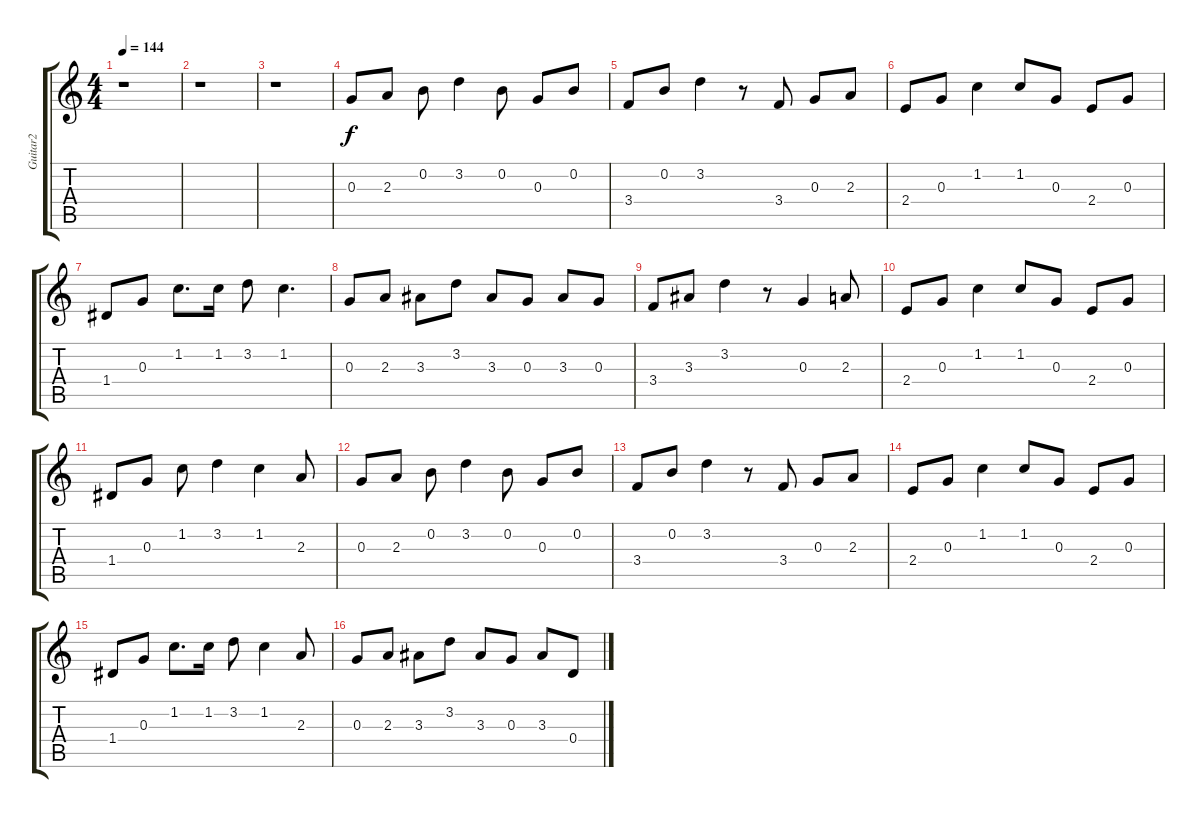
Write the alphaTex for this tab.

\track ("Guitar2             " "Guitar2   ") {instrument acousticguitarsteel}
\staff {score tabs}
\tuning (E4 B3 G3 D3 A2 E2) {hide}
\ts (4 4)
\tempo 144
\clef g2
\ks c
r.1{dy f} |
r.1 |
r.1 |
0.3.8{volume 14 balance 0} 2.3.8 0.2.8 3.2.4 0.2.8 0.3.8 0.2.8 |
3.4.8 0.2.8 3.2.4 r.8 3.4.8 0.3.8 2.3.8 |
2.4.8 0.3.8 1.2.4 1.2.8 0.3.8 2.4.8 0.3.8 |
1.4.8 0.3.8 1.2.8{d} 1.2.16 3.2.8 1.2.4{d} |
0.3.8 2.3.8 3.3.8 3.2.8 3.3.8 0.3.8 3.3.8 0.3.8 |
3.4.8 3.3.8 3.2.4 r.8 0.3.4 2.3.8 |
2.4.8 0.3.8 1.2.4 1.2.8 0.3.8 2.4.8 0.3.8 |
1.4.8 0.3.8 1.2.8 3.2.4 1.2.4 2.3.8 |
0.3.8 2.3.8 0.2.8 3.2.4 0.2.8 0.3.8 0.2.8 |
3.4.8 0.2.8 3.2.4 r.8 3.4.8 0.3.8 2.3.8 |
2.4.8 0.3.8 1.2.4 1.2.8 0.3.8 2.4.8 0.3.8 |
1.4.8 0.3.8 1.2.8{d} 1.2.16 3.2.8 1.2.4 2.3.8 |
0.3.8 2.3.8 3.3.8 3.2.8 3.3.8 0.3.8 3.3.8 0.4.8
